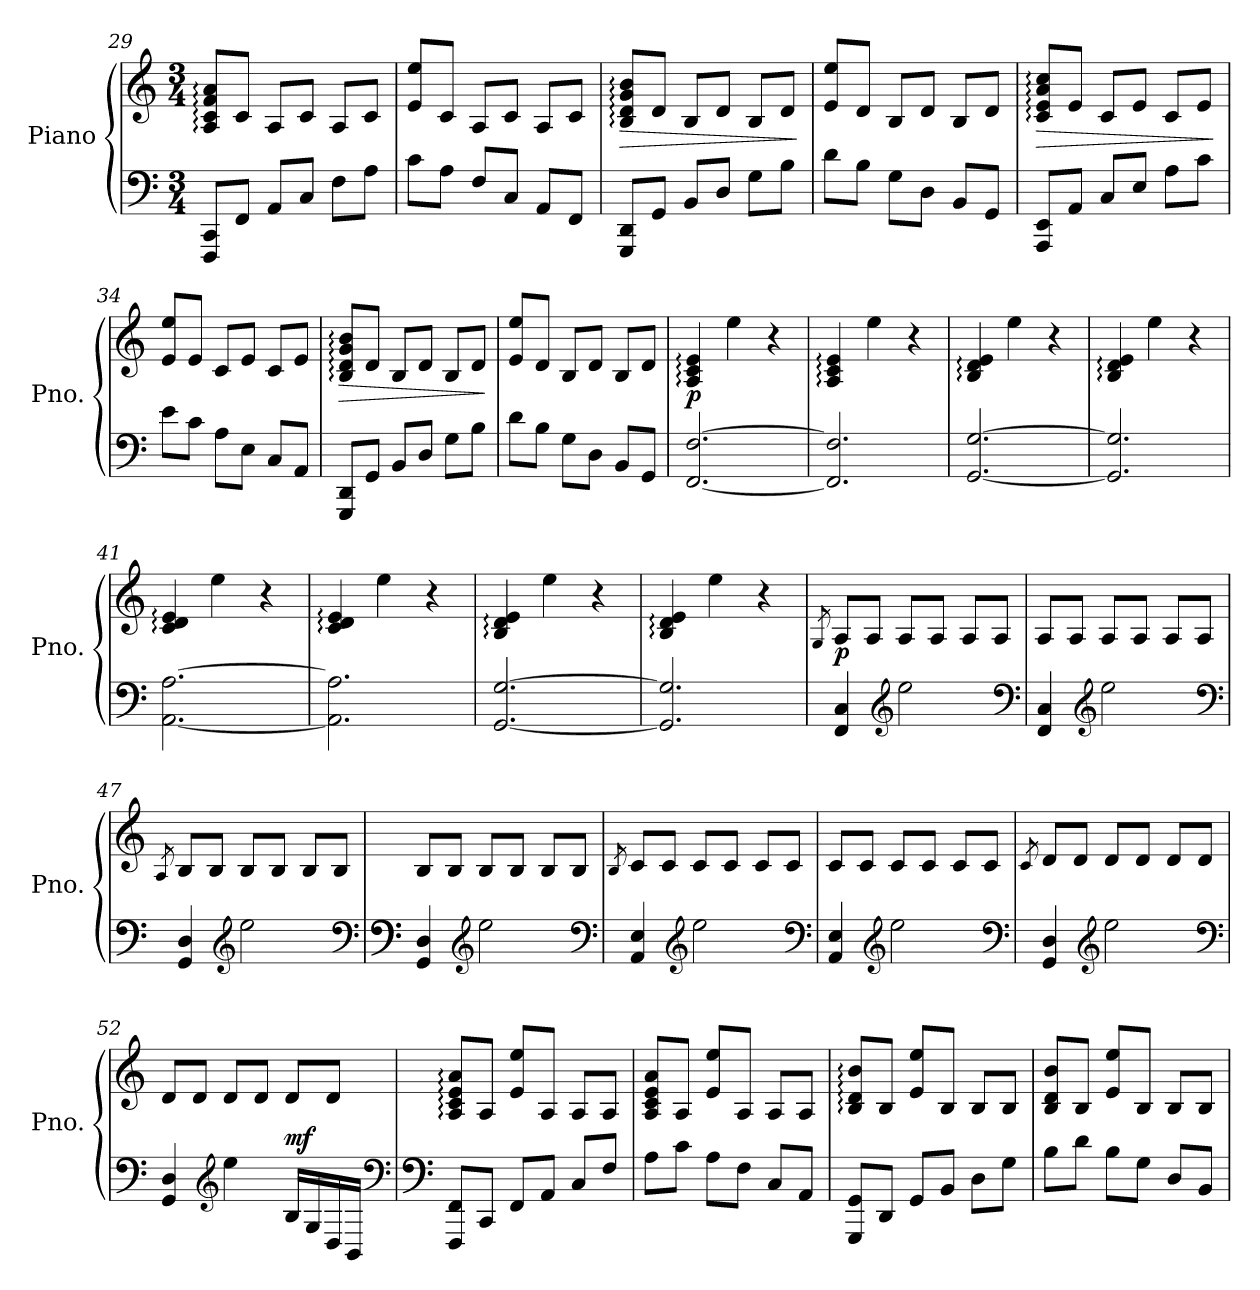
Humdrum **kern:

**kern	**kern	**dynam
*part1	*part1	*part1
*staff2	*staff1	*staff1/2
*I"Piano	*	*
*I'Pno.	*	*
*clefF4	*clefG2	*
*k[]	*k[]	*
*C:	*C:	*
*M3/4	*M3/4	*
=29	=29	=29
8FFF/ 8CC/L	8A/: 8c/: 8f/: 8a/:L	.
8FF/J	8c/J	.
8AA/L	8A/L	.
8C/J	8c/J	.
8F\L	8A/L	.
8A\J	8c/J	.
=30	=30	=30
8c\L	8e/ 8ee/L	.
8A\J	8c/J	.
8F/L	8A/L	.
8C/J	8c/J	.
8AA/L	8A/L	.
8FF/J	8c/J	.
=31	=31	=31
!	!	!LO:HP:b
8GGG/ 8DD/L	8B/: 8d/: 8g/: 8b/:L	>
8GG/J	8d/J	.
8BB/L	8B/L	.
8D/J	8d/J	.
8G\L	8B/L	.
8B\J	8d/J	.
.	.	]
=32	=32	=32
8d\L	8e/ 8ee/L	.
8B\J	8d/J	.
8G\L	8B/L	.
8D\J	8d/J	.
8BB/L	8B/L	.
8GG/J	8d/J	.
=33	=33	=33
!	!	!LO:HP:b
8AAA/ 8EE/L	8c/: 8e/: 8a/: 8cc/:L	>
8AA/J	8e/J	.
8C/L	8c/L	.
8E/J	8e/J	.
8A\L	8c/L	.
8c\J	8e/J	.
.	.	]
!!LO:PB:g=z
=34	=34	=34
8e\L	8e/ 8ee/L	.
8c\J	8e/J	.
8A\L	8c/L	.
8E\J	8e/J	.
8C/L	8c/L	.
8AA/J	8e/J	.
=35	=35	=35
!	!	!LO:HP:b
8GGG/ 8DD/L	8B/: 8d/: 8g/: 8b/:L	>
8GG/J	8d/J	.
8BB/L	8B/L	.
8D/J	8d/J	.
8G\L	8B/L	.
8B\J	8d/J	.
.	.	]
=36	=36	=36
8d\L	8e/ 8ee/L	.
8B\J	8d/J	.
8G\L	8B/L	.
8D\J	8d/J	.
8BB/L	8B/L	.
8GG/J	8d/J	.
=37	=37	=37
!	!	!LO:DY:b
[2.FF/ [2.F/	4A/: 4c/: 4e/:	p
.	4ee\	.
.	4r	.
=38	=38	=38
2.FF/] 2.F/]	4A/: 4c/: 4e/:	.
.	4ee\	.
.	4r	.
=39	=39	=39
[2.GG/ [2.G/	4B/: 4d/: 4e/:	.
.	4ee\	.
.	4r	.
=40	=40	=40
2.GG/] 2.G/]	4B/: 4d/: 4e/:	.
.	4ee\	.
.	4r	.
=41	=41	=41
[2.AA\ [2.A\	4c/: 4d/: 4e/:	.
.	4ee\	.
.	4r	.
!!LO:LB:g=z
=42	=42	=42
2.AA\] 2.A\]	4c/: 4d/: 4e/:	.
.	4ee\	.
.	4r	.
=43	=43	=43
[2.GG/ [2.G/	4B/: 4d/: 4e/:	.
.	4ee\	.
.	4r	.
=44	=44	=44
2.GG/] 2.G/]	4B/: 4d/: 4e/:	.
.	4ee\	.
.	4r	.
=45	=45	=45
.	8qG/	.
!	!	!LO:DY:b
4FF/ 4C/	8A/L	p
.	8A/J	.
*clefG2	*	*
2ee\	8A/L	.
.	8A/J	.
.	8A/L	.
.	8A/J	.
*clefF4	*	*
=46	=46	=46
4FF/ 4C/	8A/L	.
.	8A/J	.
*clefG2	*	*
2ee\	8A/L	.
.	8A/J	.
.	8A/L	.
.	8A/J	.
*clefF4	*	*
=47	=47	=47
.	8qA/	.
4GG/ 4D/	8B/L	.
.	8B/J	.
*clefG2	*	*
2ee\	8B/L	.
.	8B/J	.
.	8B/L	.
.	8B/J	.
*clefF4	*	*
!!LO:LB:g=z
=48	=48	=48
*clefF4	*	*
4GG/ 4D/	8B/L	.
.	8B/J	.
*clefG2	*	*
2ee\	8B/L	.
.	8B/J	.
.	8B/L	.
.	8B/J	.
*clefF4	*	*
=49	=49	=49
.	8qB/	.
4AA/ 4E/	8c/L	.
.	8c/J	.
*clefG2	*	*
2ee\	8c/L	.
.	8c/J	.
.	8c/L	.
.	8c/J	.
*clefF4	*	*
=50	=50	=50
4AA/ 4E/	8c/L	.
.	8c/J	.
*clefG2	*	*
2ee\	8c/L	.
.	8c/J	.
.	8c/L	.
.	8c/J	.
*clefF4	*	*
=51	=51	=51
.	8qc/	.
4GG/ 4D/	8d/L	.
.	8d/J	.
*clefG2	*	*
2ee\	8d/L	.
.	8d/J	.
.	8d/L	.
.	8d/J	.
*clefF4	*	*
=52	=52	=52
4GG/ 4D/	8d/L	.
.	8d/J	.
*clefG2	*	*
4ee\	8d/L	.
.	8d/J	.
!	!	!LO:DY:a=2
16B/LL	8d/L	mf
16G/	.	.
16D/	8d/J	.
16BB/JJ	.	.
*clefF4	*	*
!!LO:LB:g=z
=53	=53	=53
*clefF4	*	*
8FFF/ 8FF/L	8A/: 8c/: 8e/: 8a/:L	.
8CC/J	8A/J	.
8FF/L	8e/ 8ee/L	.
8AA/J	8A/J	.
8C/L	8A/L	.
8F/J	8A/J	.
=54	=54	=54
8A\L	8A/ 8c/ 8e/ 8a/L	.
8c\J	8A/J	.
8A\L	8e/ 8ee/L	.
8F\J	8A/J	.
8C/L	8A/L	.
8AA/J	8A/J	.
=55	=55	=55
8GGG/ 8GG/L	8B/: 8d/: 8b/:L	.
8DD/J	8B/J	.
8GG/L	8e/ 8ee/L	.
8BB/J	8B/J	.
8D\L	8B/L	.
8G\J	8B/J	.
=56	=56	=56
8B\L	8B/ 8d/ 8b/L	.
8d\J	8B/J	.
8B\L	8e/ 8ee/L	.
8G\J	8B/J	.
8D/L	8B/L	.
8BB/J	8B/J	.
=	=	=
*-	*-	*-
